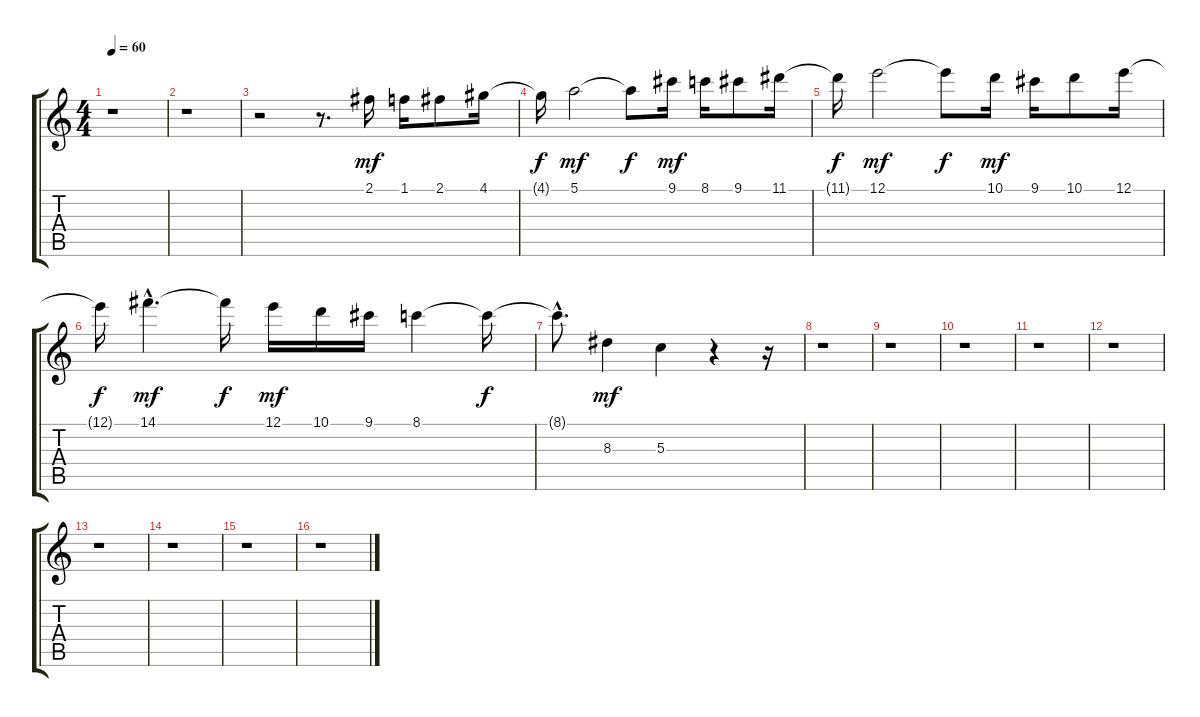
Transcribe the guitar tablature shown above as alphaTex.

\track "" {instrument overdrivenguitar}
\staff {score tabs}
\tuning (E4 B3 G3 D3 A2 E2) {hide}
\ts (4 4)
\tempo 60
\clef g2
\ks c
r.1{dy mf} |
r.1 |
r.2 r.8{d} 2.1.16 1.1.16 2.1.8 4.1.16 |
4.1{t}.16{dy f} 5.1.2{dy mf} 5.1{t}.8{dy f} 9.1.16{dy mf} 8.1.16 9.1.8 11.1.16 |
11.1{t}.16{dy f} 12.1.2{dy mf} 12.1{t}.8{dy f} 10.1.16{dy mf} 9.1.16 10.1.8 12.1.16 |
12.1{t}.16{dy f} 14.1{hac}.4{d dy mf} 14.1{t}.16{dy f} 12.1.16{dy mf} 10.1.16 9.1.16 8.1.4 8.1{t}.16{dy f} |
8.1{hac t}.8{d} 8.3.4{dy mf} 5.3.4 r.4 r.16 |
r.1 |
r.1 |
r.1 |
r.1 |
r.1 |
r.1 |
r.1 |
r.1 |
r.1
